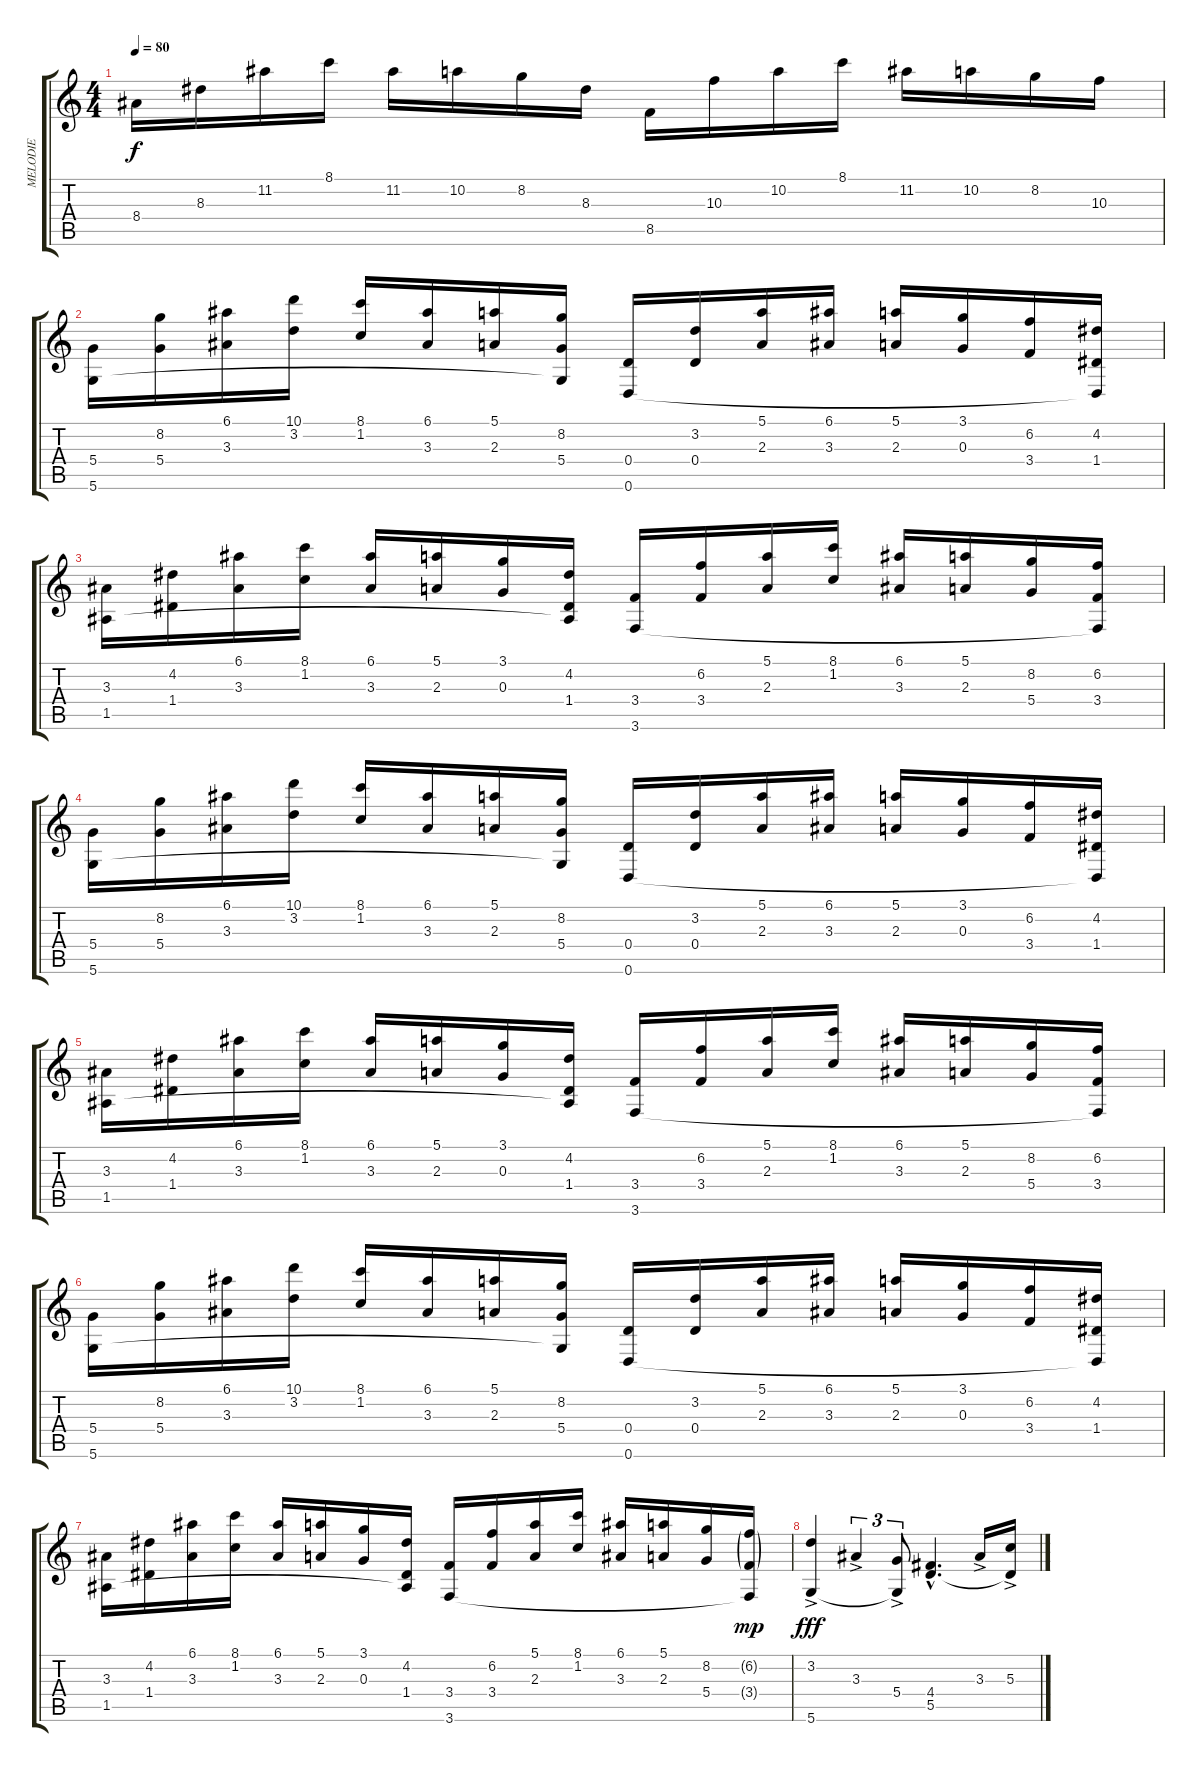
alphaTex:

\track ("MELODIE" "MELODIE") {instrument acousticguitarsteel}
\staff {score tabs}
\tuning (E4 B3 G3 D3 A2 D2) {hide}
\ts (4 4)
\tempo 80
\clef g2
\ks c
8.4.16{dy f} 8.3.16 11.2.16 8.1.16 11.2.16 10.2.16 8.2.16 8.3.16 8.5.16 10.3.16 10.2.16 8.1.16 11.2.16 10.2.16 8.2.16 10.3.16 |
(5.4 5.6).16 (8.2 5.4).16 (6.1 3.3).16 (10.1 3.2).16 (8.1 1.2).16 (6.1 3.3).16 (5.1 2.3).16 (8.2 5.4 5.6{t}).16 (0.4 0.6).16 (3.2 0.4).16 (5.1 2.3).16 (6.1 3.3).16 (5.1 2.3).16 (3.1 0.3).16 (6.2 3.4).16 (4.2 1.4 0.6{t}).16 |
(3.3 1.5).16 (4.2 1.4).16 (6.1 3.3).16 (8.1 1.2).16 (6.1 3.3).16 (5.1 2.3).16 (3.1 0.3).16 (4.2 1.4 1.5{t}).16 (3.4 3.6).16 (6.2 3.4).16 (5.1 2.3).16 (8.1 1.2).16 (6.1 3.3).16 (5.1 2.3).16 (8.2 5.4).16 (6.2 3.4 3.6{t}).16 |
(5.4 5.6).16 (8.2 5.4).16 (6.1 3.3).16 (10.1 3.2).16 (8.1 1.2).16 (6.1 3.3).16 (5.1 2.3).16 (8.2 5.4 5.6{t}).16 (0.4 0.6).16 (3.2 0.4).16 (5.1 2.3).16 (6.1 3.3).16 (5.1 2.3).16 (3.1 0.3).16 (6.2 3.4).16 (4.2 1.4 0.6{t}).16 |
(3.3 1.5).16 (4.2 1.4).16 (6.1 3.3).16 (8.1 1.2).16 (6.1 3.3).16 (5.1 2.3).16 (3.1 0.3).16 (4.2 1.4 1.5{t}).16 (3.4 3.6).16 (6.2 3.4).16 (5.1 2.3).16 (8.1 1.2).16 (6.1 3.3).16 (5.1 2.3).16 (8.2 5.4).16 (6.2 3.4 3.6{t}).16 |
(5.4 5.6).16 (8.2 5.4).16 (6.1 3.3).16 (10.1 3.2).16 (8.1 1.2).16 (6.1 3.3).16 (5.1 2.3).16 (8.2 5.4 5.6{t}).16 (0.4 0.6).16 (3.2 0.4).16 (5.1 2.3).16 (6.1 3.3).16 (5.1 2.3).16 (3.1 0.3).16 (6.2 3.4).16 (4.2 1.4 0.6{t}).16 |
(3.3 1.5).16 (4.2 1.4).16 (6.1 3.3).16 (8.1 1.2).16 (6.1 3.3).16 (5.1 2.3).16 (3.1 0.3).16 (4.2 1.4 1.5{t}).16 (3.4 3.6).16 (6.2 3.4).16 (5.1 2.3).16 (8.1 1.2).16 (6.1 3.3).16 (5.1 2.3).16 (8.2 5.4).16 (6.2{g} 3.4{g} 3.6{t}).16{dy mp} |
(3.2{ac} 5.6).4{dy fff volume 16 instrument distortionguitar} 3.3{ac}.4{tu (3 2)} (5.4{ac} 5.6{t}).8{tu (3 2)} (4.4{hac} 5.5{hac}).4{d} 3.3{ac}.16 (5.3{ac} 5.5{t}).16
